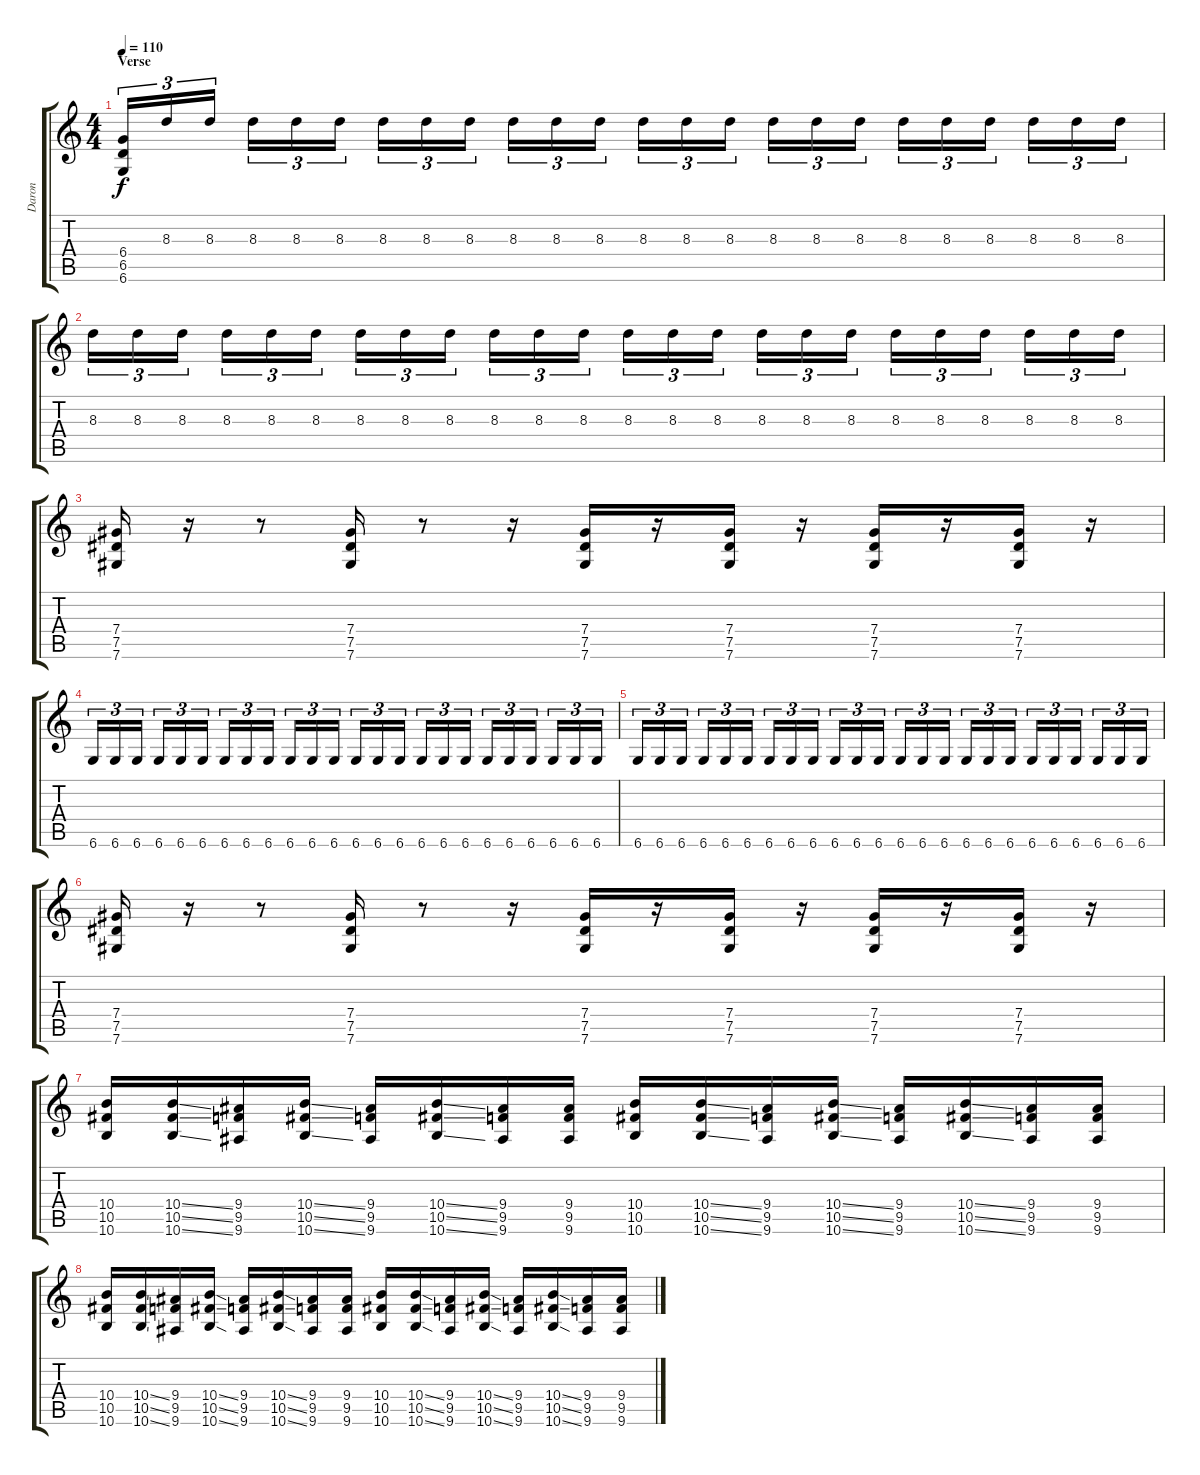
\track ("Daron" "Daron") {instrument distortionguitar}
\staff {score tabs}
\tuning (Eb4 Bb3 Gb3 Db3 Ab2 Db2) {hide}
\ts (4 4)
\section ("" "Verse")
\tempo 110
\clef g2
\ks c
(6.4 6.5 6.6).16{tu (3 2) dy f} 8.3.16{tu (3 2)} 8.3.16{tu (3 2) beam splitsecondary} 8.3.16{tu (3 2)} 8.3.16{tu (3 2)} 8.3.16{tu (3 2)} 8.3.16{tu (3 2)} 8.3.16{tu (3 2)} 8.3.16{tu (3 2) beam splitsecondary} 8.3.16{tu (3 2)} 8.3.16{tu (3 2)} 8.3.16{tu (3 2)} 8.3.16{tu (3 2)} 8.3.16{tu (3 2)} 8.3.16{tu (3 2) beam splitsecondary} 8.3.16{tu (3 2)} 8.3.16{tu (3 2)} 8.3.16{tu (3 2)} 8.3.16{tu (3 2)} 8.3.16{tu (3 2)} 8.3.16{tu (3 2) beam splitsecondary} 8.3.16{tu (3 2)} 8.3.16{tu (3 2)} 8.3.16{tu (3 2)} |
8.3.16{tu (3 2)} 8.3.16{tu (3 2)} 8.3.16{tu (3 2) beam splitsecondary} 8.3.16{tu (3 2)} 8.3.16{tu (3 2)} 8.3.16{tu (3 2)} 8.3.16{tu (3 2)} 8.3.16{tu (3 2)} 8.3.16{tu (3 2) beam splitsecondary} 8.3.16{tu (3 2)} 8.3.16{tu (3 2)} 8.3.16{tu (3 2)} 8.3.16{tu (3 2)} 8.3.16{tu (3 2)} 8.3.16{tu (3 2) beam splitsecondary} 8.3.16{tu (3 2)} 8.3.16{tu (3 2)} 8.3.16{tu (3 2)} 8.3.16{tu (3 2)} 8.3.16{tu (3 2)} 8.3.16{tu (3 2) beam splitsecondary} 8.3.16{tu (3 2)} 8.3.16{tu (3 2)} 8.3.16{tu (3 2)} |
(7.4 7.5 7.6).16 r.16 r.8 (7.4 7.5 7.6).16 r.8 r.16 (7.4 7.5 7.6).16 r.16 (7.4 7.5 7.6).16 r.16 (7.4 7.5 7.6).16 r.16 (7.4 7.5 7.6).16 r.16 |
6.6.16{tu (3 2)} 6.6.16{tu (3 2)} 6.6.16{tu (3 2) beam splitsecondary} 6.6.16{tu (3 2)} 6.6.16{tu (3 2)} 6.6.16{tu (3 2)} 6.6.16{tu (3 2)} 6.6.16{tu (3 2)} 6.6.16{tu (3 2) beam splitsecondary} 6.6.16{tu (3 2)} 6.6.16{tu (3 2)} 6.6.16{tu (3 2)} 6.6.16{tu (3 2)} 6.6.16{tu (3 2)} 6.6.16{tu (3 2) beam splitsecondary} 6.6.16{tu (3 2)} 6.6.16{tu (3 2)} 6.6.16{tu (3 2)} 6.6.16{tu (3 2)} 6.6.16{tu (3 2)} 6.6.16{tu (3 2) beam splitsecondary} 6.6.16{tu (3 2)} 6.6.16{tu (3 2)} 6.6.16{tu (3 2)} |
6.6.16{tu (3 2)} 6.6.16{tu (3 2)} 6.6.16{tu (3 2) beam splitsecondary} 6.6.16{tu (3 2)} 6.6.16{tu (3 2)} 6.6.16{tu (3 2)} 6.6.16{tu (3 2)} 6.6.16{tu (3 2)} 6.6.16{tu (3 2) beam splitsecondary} 6.6.16{tu (3 2)} 6.6.16{tu (3 2)} 6.6.16{tu (3 2)} 6.6.16{tu (3 2)} 6.6.16{tu (3 2)} 6.6.16{tu (3 2) beam splitsecondary} 6.6.16{tu (3 2)} 6.6.16{tu (3 2)} 6.6.16{tu (3 2)} 6.6.16{tu (3 2)} 6.6.16{tu (3 2)} 6.6.16{tu (3 2) beam splitsecondary} 6.6.16{tu (3 2)} 6.6.16{tu (3 2)} 6.6.16{tu (3 2)} |
(7.4 7.5 7.6).16 r.16 r.8 (7.4 7.5 7.6).16 r.8 r.16 (7.4 7.5 7.6).16 r.16 (7.4 7.5 7.6).16 r.16 (7.4 7.5 7.6).16 r.16 (7.4 7.5 7.6).16 r.16 |
(10.4 10.5 10.6).16 (10.4{ss} 10.5{ss} 10.6{ss}).16 (9.4 9.5 9.6).16 (10.4{ss} 10.5{ss} 10.6{ss}).16 (9.4 9.5 9.6).16 (10.4{ss} 10.5{ss} 10.6{ss}).16 (9.4 9.5 9.6).16 (9.4 9.5 9.6).16 (10.4 10.5 10.6).16 (10.4{ss} 10.5{ss} 10.6{ss}).16 (9.4 9.5 9.6).16 (10.4{ss} 10.5{ss} 10.6{ss}).16 (9.4 9.5 9.6).16 (10.4{ss} 10.5{ss} 10.6{ss}).16 (9.4 9.5 9.6).16 (9.4 9.5 9.6).16 |
(10.4 10.5 10.6).16 (10.4{ss} 10.5{ss} 10.6{ss}).16 (9.4 9.5 9.6).16 (10.4{ss} 10.5{ss} 10.6{ss}).16 (9.4 9.5 9.6).16 (10.4{ss} 10.5{ss} 10.6{ss}).16 (9.4 9.5 9.6).16 (9.4 9.5 9.6).16 (10.4 10.5 10.6).16 (10.4{ss} 10.5{ss} 10.6{ss}).16 (9.4 9.5 9.6).16 (10.4{ss} 10.5{ss} 10.6{ss}).16 (9.4 9.5 9.6).16 (10.4{ss} 10.5{ss} 10.6{ss}).16 (9.4 9.5 9.6).16 (9.4 9.5 9.6).16
